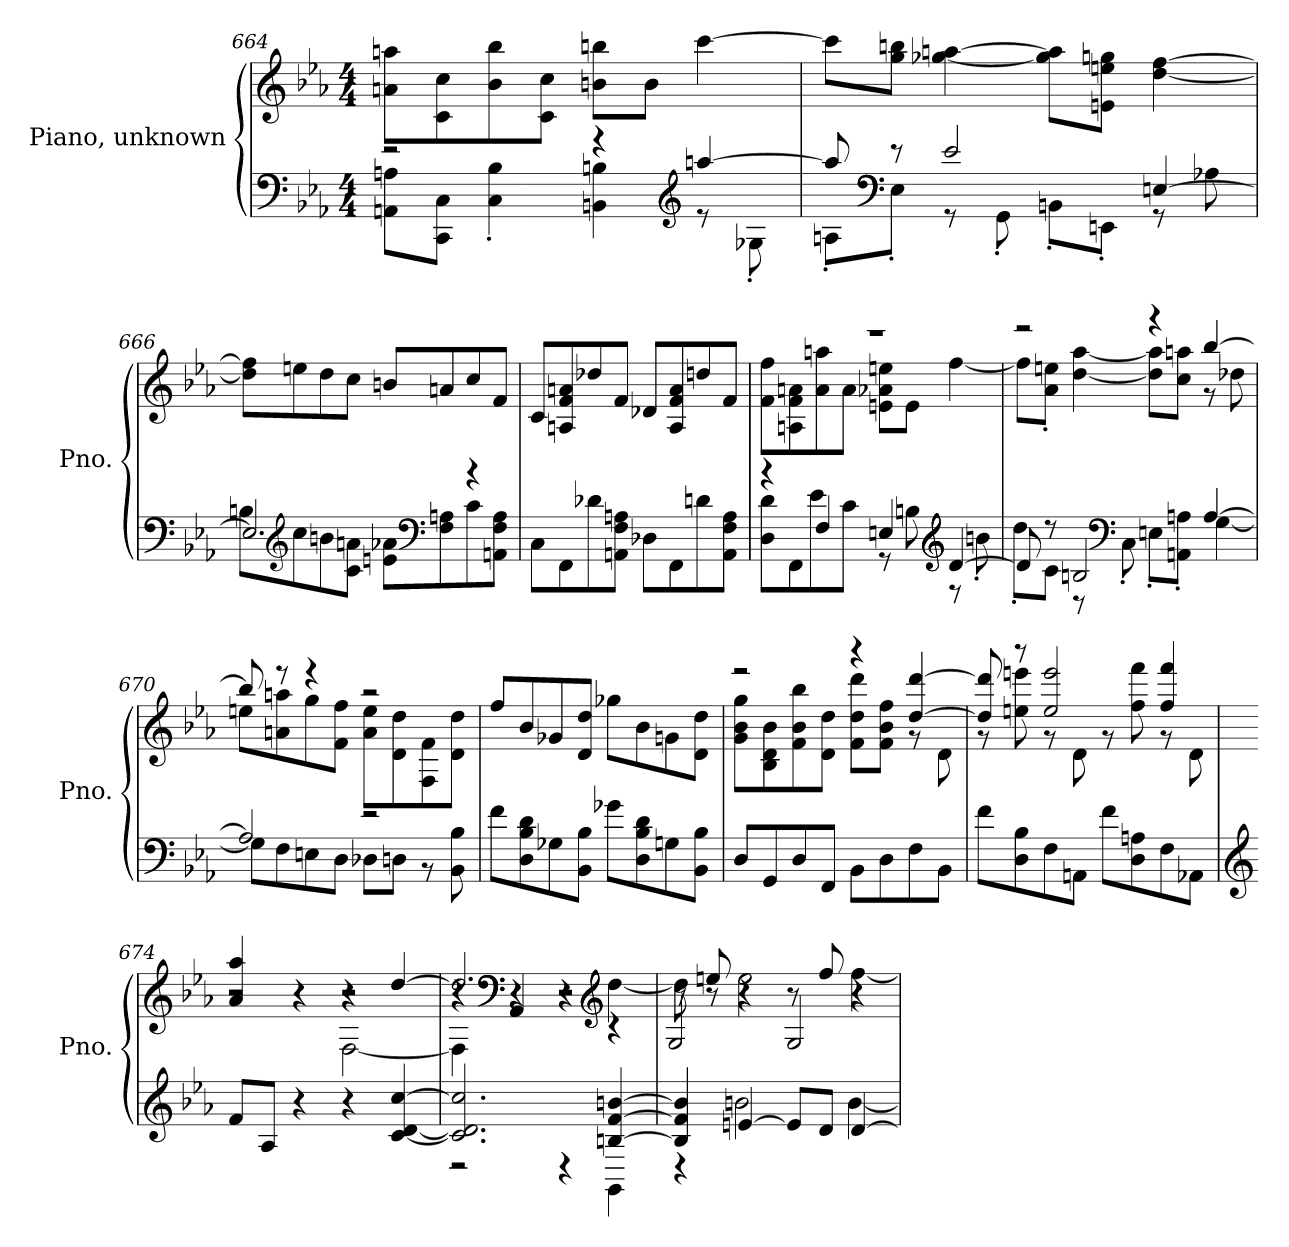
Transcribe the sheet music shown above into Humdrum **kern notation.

**kern	**kern
*part1	*part1
*staff2	*staff1
*I"Piano, unknown	*
*I'Pno.	*
*clefF4	*clefG2
*k[b-e-a-]	*k[b-e-a-]
*M4/4	*M4/4
=664	=664
*^	*
2r	8AAn\ 8An\L	8an\ 8aan\L
.	8CC\ 8C\J	8c\ 8cc\
.	4C\' 4B-\'	8b-\ 8bb-\
.	.	8c\ 8cc\J
4r	4BBn\ 4Bn\	8bn\ 8bbn\L
.	.	8b\J
*clefG2	*	*
[4aan/	8r	[4ccc\
.	8G-X'\	.
!!LO:LB:g=z
=665	=665	=665
8aa/]	8An'\L	8ccc\L]
*clefF4	*	*
8r	8E-'\J	8gg\ 8bbn\J
2e-/	8r	[4gg-X\ [4aan\
.	8GG'\	.
.	8BBn'\L	8gg-\] 8aa\]L
.	8EEn'\J	8en\ 8een\ 8ggn\J
[4En/	8r	[4dd\ [4ff\
.	8A-X\	.
=666	=666	=666
2.E/]	8Bn\L	8dd\] 8ff\]L
*clefG2	*	*
.	8cc\	8een\
.	8bn\	8dd\
.	8c\ 8an\J	8cc\J
.	8en\ 8a-X\L	8bn/L
*clefF4	*	*
.	8F\ 8An\	8an/
4r	8c\	8cc/
.	8AAn\ 8F\ 8A\J	8f/J
*v	*v	*
!!LO:PB:g=z
=667	=667
8C\L	8c/L
8FF\	8An/ 8f/ 8an/
8d-X\	8dd-X/
8AAn\ 8F\ 8An\J	8f/J
8D-X\L	8d-X/L
8FF\	8A/ 8f/ 8a/
8dn\	8ddn/
8AA\ 8F\ 8A\J	8f/J
=668	=668
*^	*^
4r	8D\ 8d\L	1r	8f\ 8ff\L
.	8FF\	.	8An\ 8f\ 8an\
4F/	8e-\	.	8a\ 8aan\
.	8c\J	.	8a\J
4En/	8r	.	8en\ 8a-X\ 8een\L
.	8Bn\	.	8e\J
*clefG2	*	*	*
[4d/	8r	.	[4ff\
.	8bn'\	.	.
=669	=669	=669	=669
8d/]	8dd'\L	2r	8ff\L]
8r	8c\J	.	8a-\' 8een\'J
2Bn/	8r	.	[4dd\ [4aa-\
*clefF4	*	*	*
.	8C'\	.	.
.	8En'\L	4r	8dd\] 8aa-\]L
.	8AAn\' 8An\'J	.	8cc\ 8aan\J
[4A/	[4G\	[4bb-/	8r
.	.	.	8dd-X\
!!LO:LB:g=z	!!
=670	=670	=670	=670
2A/]	8G\L]	8bb-/]	8een\L
.	8F\	8r	8an\ 8aan\
.	8En\	4r	8gg\
.	8D\J	.	8f\ 8ff\J
2r	8D-X\L	2r	8a\ 8ee\L
.	8Dn\J	.	8d\ 8dd\
.	8r	.	8F\ 8f\
.	8BB-\ 8B-\	.	8d\ 8dd\J
*v	*v	*	*
*	*v	*v
=671	=671
8f\L	8ff/L
8D\ 8B-\ 8d\	8b-/
8G-X\	8g-X/
8BB-\ 8B-\J	8d/ 8dd/J
8g-X\L	8gg-X\L
8D\ 8B-\ 8d\	8b-\
8Gn\	8gn\
8BB-\ 8B-\J	8d\ 8dd\J
=672	=672
*	*^
8D/L	2r	8g\ 8b-\ 8gg\L
8GG/	.	8B-\ 8d\ 8b-\
8D/	.	8f\ 8b-\ 8bb-\
8FF/J	.	8d\ 8dd\J
8BB-\L	4r	8f\ 8dd\ 8ddd\L
8D\	.	8f\ 8b-\ 8ff\J
8F\	[4dd/ [4ddd/	8r
8BB-\J	.	8d\
!!LO:LB:g=z	!!
=673	=673	=673
8f\L	8dd/] 8ddd/]	8r
8D\ 8B-\	8r	8een\ 8eeen\
8F\	2ee/ 2eee/	8r
8AAn\J	.	8d\
8f\L	.	8r
8D\ 8An\	.	8ff\ 8fff\
8F\	4ff/ 4fff/	8r
8AA-X\J	.	8d\
*	*v	*v
=674	=674
*clefG2	*
*	*^
*	*	*^
8f/L	4a-/ 4aa-/	2r	2r
8A-/J	.	.	.
4r	4r	.	.
4r	2r	[2F\	4r
[4c/ [4d/ [4cc/	.	.	[4dd/
=675	=675	=675	=675
*^	*	*	*
2.c/] 2.d/] 2.cc/]	2r	4r	4F\]	2.dd/]
*	*	*clefF4	*	*
.	.	4AA-/	4r	.
.	4r	2r	4r	.
*	*	*clefG2	*	*
[4Bn/ [4f/ [4bn/	4GG\	.	[4dd\	4r
=676	=676	=676	=676	=676
4B/] 4f/] 4b/]	4r	8r	8dd\]	2G/
.	.	8een/	8r	.
[4en/	2bn\	4r	2ee\	.
8e/L]	.	8r	.	2G/
8d/J	.	8ff/	.	.
[4d/	[4b\	4r	[4ff\	.
*v	*v	*	*	*
*	*v	*v	*v
=	=
*-	*-
